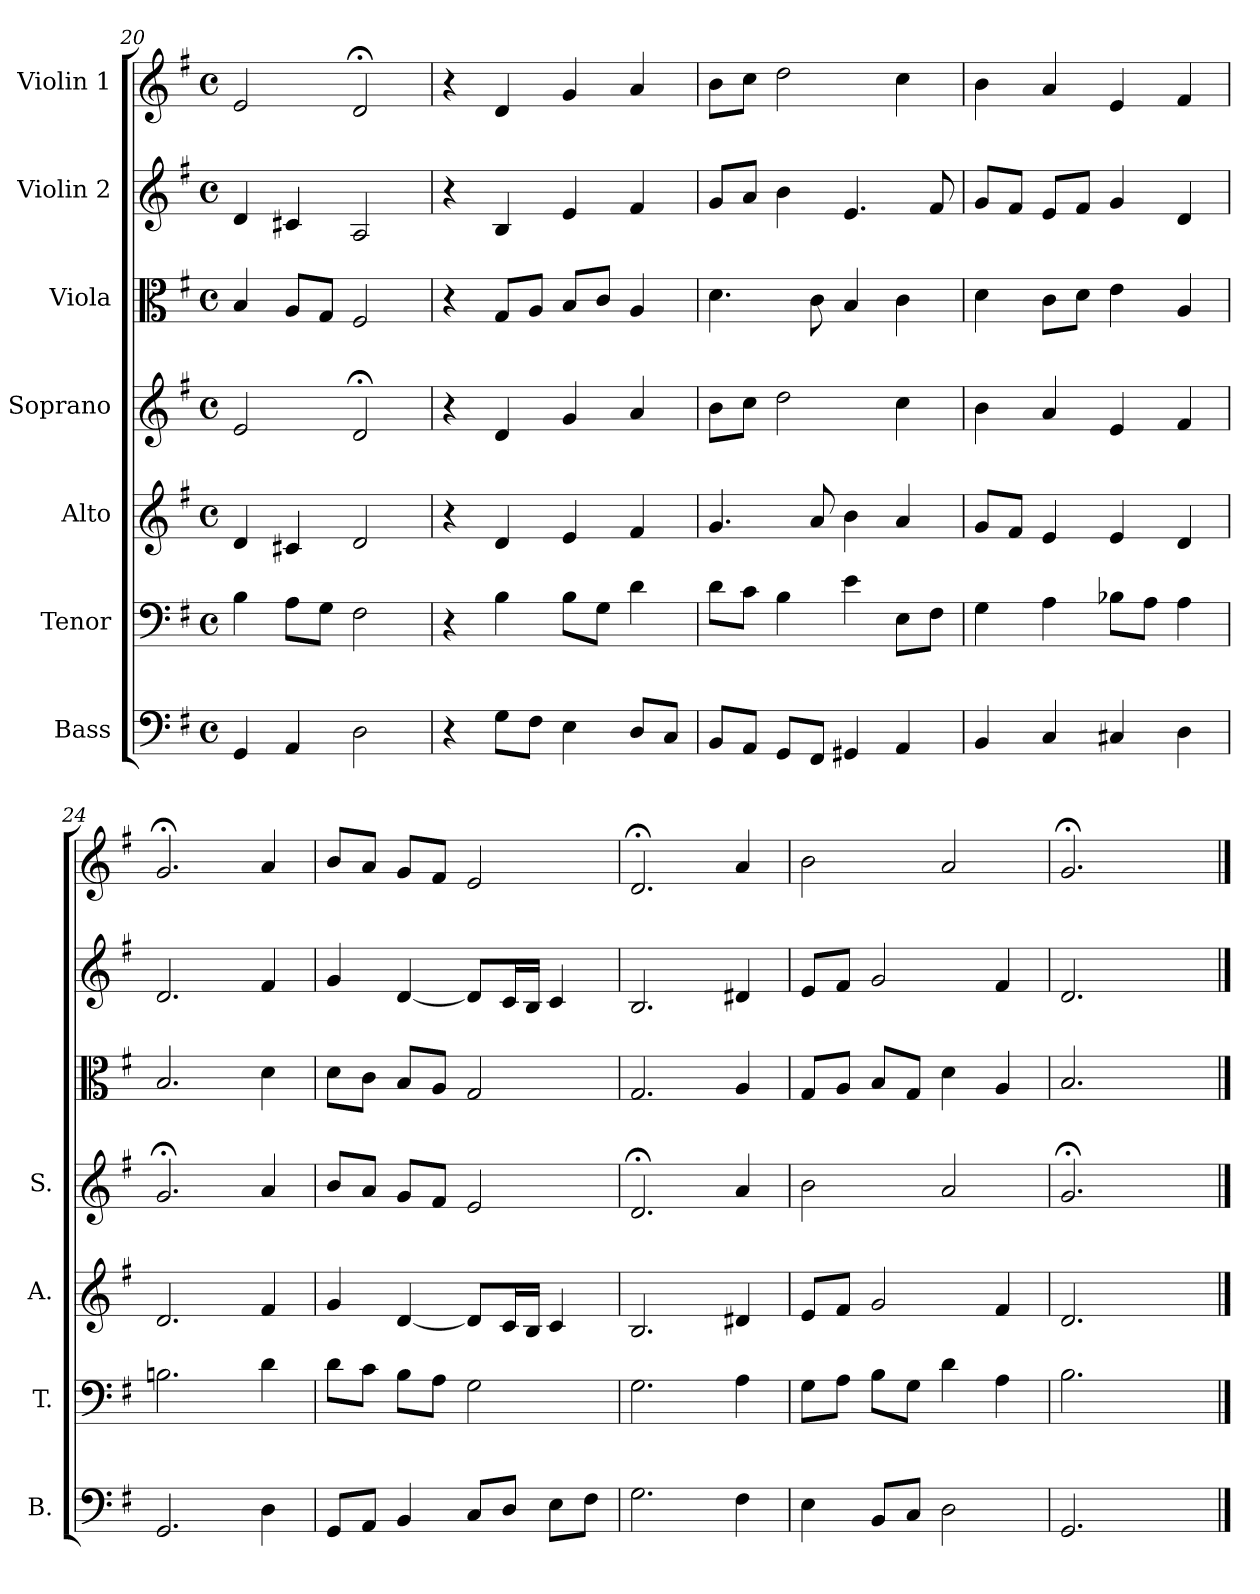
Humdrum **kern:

**kern	**kern	**kern	**kern	**kern	**kern	**kern
*part7	*part6	*part5	*part4	*part3	*part2	*part1
*staff7	*staff6	*staff5	*staff4	*staff3	*staff2	*staff1
*I"Bass	*I"Tenor	*I"Alto	*I"Soprano	*I"Viola	*I"Violin 2	*I"Violin 1
*I'B.	*I'T.	*I'A.	*I'S.	*	*	*
!!LO:PB:g=z
*clefF4	*clefF4	*clefG2	*clefG2	*clefC3	*clefG2	*clefG2
*k[f#]	*k[f#]	*k[f#]	*k[f#]	*k[f#]	*k[f#]	*k[f#]
*G:	*G:	*G:	*G:	*G:	*G:	*G:
*M4/4	*M4/4	*M4/4	*M4/4	*M4/4	*M4/4	*M4/4
*met(c)	*met(c)	*met(c)	*met(c)	*met(c)	*met(c)	*met(c)
=20	=20	=20	=20	=20	=20	=20
4GG/	4B\	4d/	2e/	4B/	4d/	2e/
4AA/	8A\L	4c#X/	.	8A/L	4c#X/	.
.	8G\J	.	.	8G/J	.	.
2D\	2F#\	2d/	2d;</	2F#/	2A/	2d;</
=21	=21	=21	=21	=21	=21	=21
4r	4r	4r	4r	4r	4r	4r
8G\L	4B\	4d/	4d/	8G/L	4B/	4d/
8F#\J	.	.	.	8A/J	.	.
4E\	8B\L	4e/	4g/	8B/L	4e/	4g/
.	8G\J	.	.	8c/J	.	.
8D/L	4d\	4f#/	4a/	4A/	4f#/	4a/
8C/J	.	.	.	.	.	.
=22	=22	=22	=22	=22	=22	=22
8BB/L	8d\L	4.g/	8b\L	4.d\	8g/L	8b\L
8AA/J	8c\J	.	8cc\J	.	8a/J	8cc\J
8GG/L	4B\	.	2dd\	.	4b\	2dd\
8FF#/J	.	8a/	.	8c\	.	.
4GG#X/	4e\	4b\	.	4B/	4.e/	.
4AA/	8E\L	4a/	4cc\	4c\	.	4cc\
.	8F#\J	.	.	.	8f#/	.
=23	=23	=23	=23	=23	=23	=23
4BB/	4G\	8g/L	4b\	4d\	8g/L	4b\
.	.	8f#/J	.	.	8f#/J	.
4C/	4A\	4e/	4a/	8c\L	8e/L	4a/
.	.	.	.	8d\J	8f#/J	.
4C#X/	8B-X\L	4e/	4e/	4e\	4g/	4e/
.	8A\J	.	.	.	.	.
4D\	4A\	4d/	4f#/	4A/	4d/	4f#/
!!LO:LB:g=z
=24	=24	=24	=24	=24	=24	=24
2.GG/	2.Bn\	2.d/	2.g;</	2.B/	2.d/	2.g;</
4D\	4d\	4f#/	4a/	4d\	4f#/	4a/
=25	=25	=25	=25	=25	=25	=25
8GG/L	8d\L	4g/	8b/L	8d\L	4g/	8b/L
8AA/J	8c\J	.	8a/J	8c\J	.	8a/J
4BB/	8B\L	[4d/	8g/L	8B/L	[4d/	8g/L
.	8A\J	.	8f#/J	8A/J	.	8f#/J
8C/L	2G\	8d/L]	2e/	2G/	8d/L]	2e/
8D/J	.	16c/L	.	.	16c/L	.
.	.	16B/JJ	.	.	16B/JJ	.
8E\L	.	4c/	.	.	4c/	.
8F#\J	.	.	.	.	.	.
=26	=26	=26	=26	=26	=26	=26
2.G\	2.G\	2.B/	2.d;</	2.G/	2.B/	2.d;</
4F#\	4A\	4d#X/	4a/	4A/	4d#X/	4a/
=27	=27	=27	=27	=27	=27	=27
4E\	8G\L	8e/L	2b\	8G/L	8e/L	2b\
.	8A\J	8f#/J	.	8A/J	8f#/J	.
8BB/L	8B\L	2g/	.	8B/L	2g/	.
8C/J	8G\J	.	.	8G/J	.	.
2D\	4d\	.	2a/	4d\	.	2a/
.	4A\	4f#/	.	4A/	4f#/	.
=28	=28	=28	=28	=28	=28	=28
2.GG/	2.B\	2.d/	2.g;</	2.B/	2.d/	2.g;</
4ryy	4ryy	4ryy	4ryy	4ryy	4ryy	4ryy
==	==	==	==	==	==	==
*-	*-	*-	*-	*-	*-	*-
